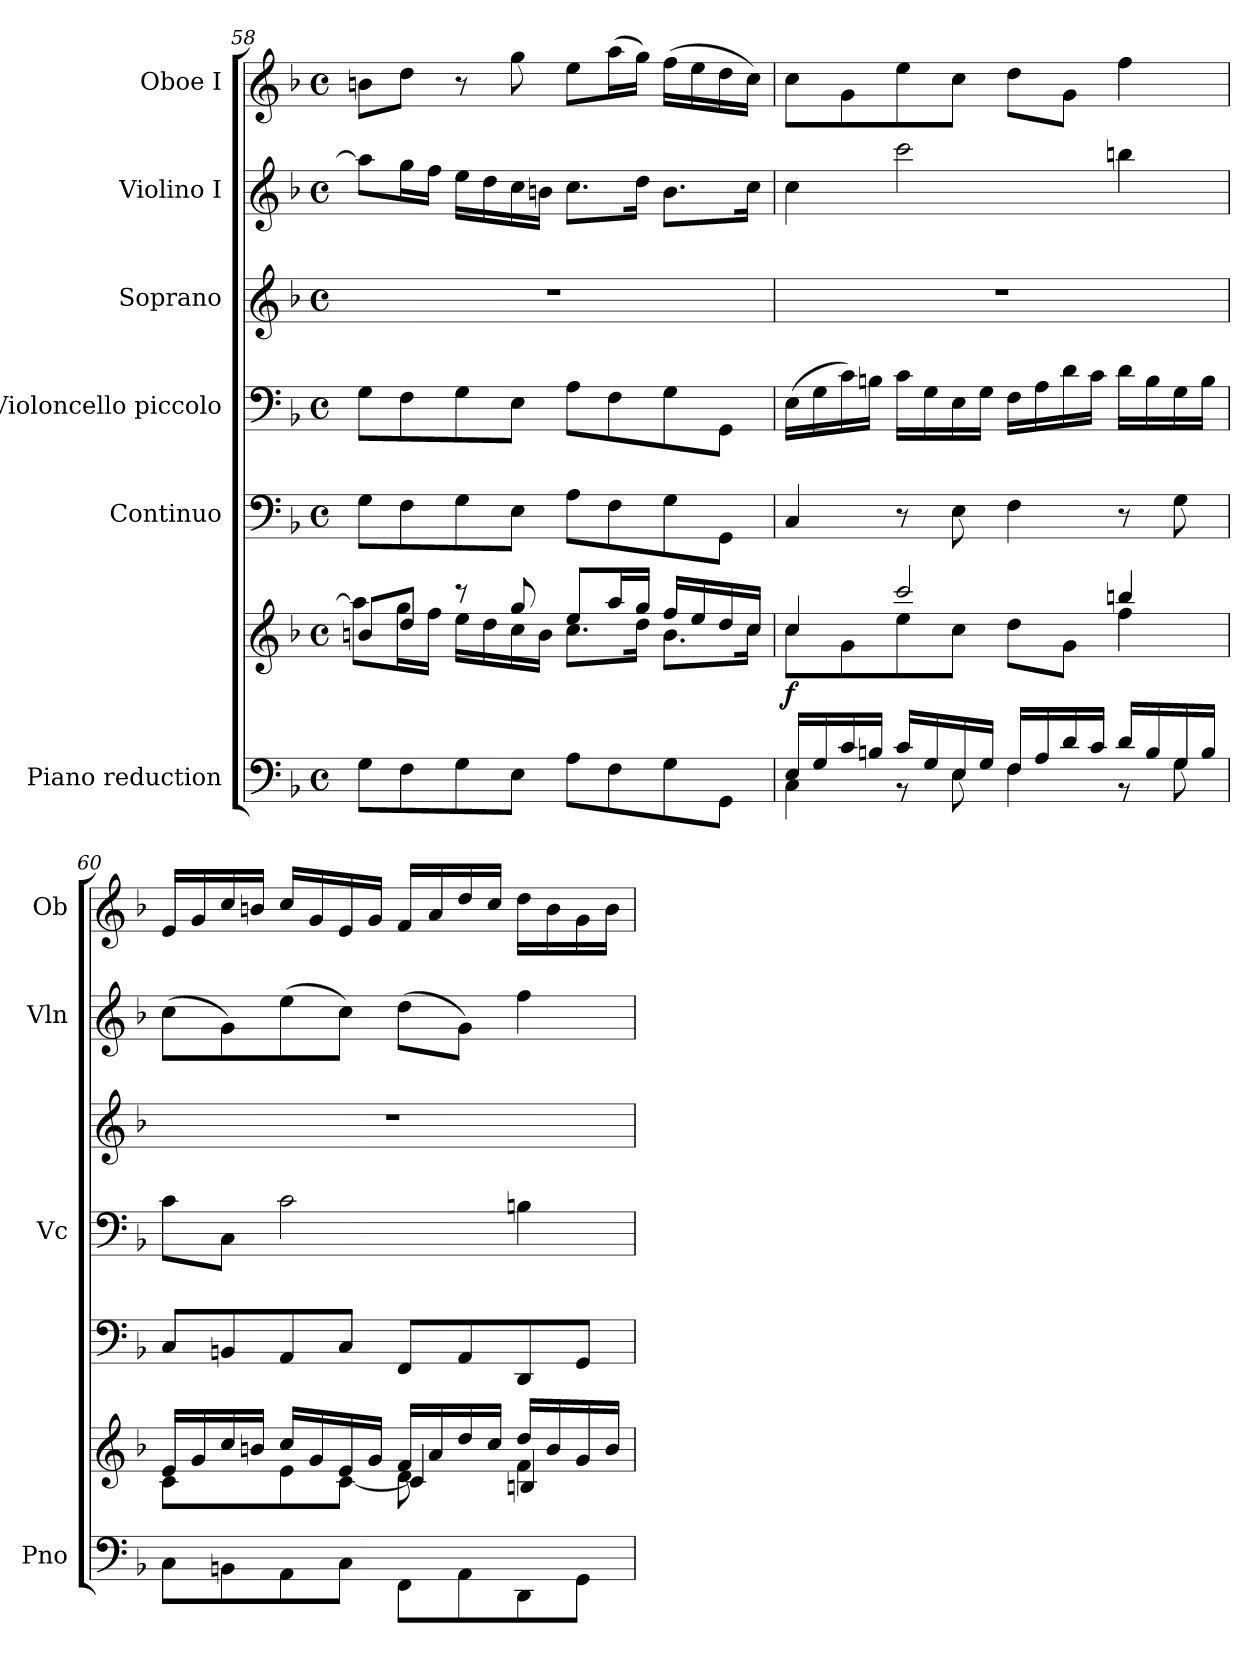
**kern	**kern	**dynam	**kern	**kern	**kern	**kern	**kern
*part6	*part6	*part6	*part5	*part4	*part3	*part2	*part1
*staff7	*staff6	*staff6/7	*staff5	*staff4	*staff3	*staff2	*staff1
*I"Piano reduction	*	*	*I"Continuo	*I"Violoncello piccolo	*I"Soprano	*I"Violino I	*I"Oboe I
*I'Pno	*	*	*	*I'Vc	*	*I'Vln	*I'Ob
*clefF4	*clefG2	*	*clefF4	*clefF4	*clefG2	*clefG2	*clefG2
*k[b-]	*k[b-]	*	*k[b-]	*k[b-]	*k[b-]	*k[b-]	*k[b-]
*M4/4	*M4/4	*	*M4/4	*M4/4	*M4/4	*M4/4	*M4/4
*met(c)	*met(c)	*	*met(c)	*met(c)	*met(c)	*met(c)	*met(c)
=58	=58	=58	=58	=58	=58	=58	=58
*	*^	*	*	*	*	*	*
8G\L	8bn/L	8aa\L]	.	8G\L	8G\L	1r	8aa\L]	8bn\L
8F\	8dd/J	16gg\L	.	8F\	8F\	.	16gg\L	8dd\J
.	.	16ff\JJ	.	.	.	.	16ff\JJ	.
8G\	8r	16ee\LL	.	8G\	8G\	.	16ee\LL	8r
.	.	16dd\	.	.	.	.	16dd\	.
8E\J	8gg/	16cc\	.	8E\J	8E\J	.	16cc\	8gg\
.	.	16b\JJ	.	.	.	.	16bn\JJ	.
8A\L	8ee/L	8.cc\L	.	8A\L	8A\L	.	8.cc\L	8ee\L
8F\	16aa/L	.	.	8F\	8F\	.	.	(16aa\L
.	16gg/JJ	16dd\Jk	.	.	.	.	16dd\Jk	16gg\JJ)
8G\	16ff/LL	8.b\L	.	8G\	8G\	.	8.b\L	(16ff\LL
.	16ee/	.	.	.	.	.	.	16ee\
8GG\J	16dd/	.	.	8GG\J	8GG\J	.	.	16dd\
.	16cc/JJ	16cc\Jk	.	.	.	.	16cc\Jk	16cc\JJ)
!!LO:LB:g=z
=59	=59	=59	=59	=59	=59	=59	=59	=59
*^	*	*	*	*	*	*	*	*
!	!	!	!	!LO:DY:b	!	!	!	!	!
16E/LL	4C\	4cc/	8cc\L	f	4C/	(16E\LL	1r	4cc\	8cc\L
16G/	.	.	.	.	.	16G\	.	.	.
16c/	.	.	8g\	.	.	16c\)	.	.	8g\
16Bn/JJ	.	.	.	.	.	16Bn\JJ	.	.	.
16c/LL	8r	2ccc/	8ee\	.	8r	16c\LL	.	2ccc\	8ee\
16G/	.	.	.	.	.	16G\	.	.	.
16E/	8E\	.	8cc\J	.	8E\	16E\	.	.	8cc\J
16G/JJ	.	.	.	.	.	16G\JJ	.	.	.
16F/LL	4F\	.	8dd\L	.	4F\	16F\LL	.	.	8dd\L
16A/	.	.	.	.	.	16A\	.	.	.
16d/	.	.	8g\J	.	.	16d\	.	.	8g\J
16c/JJ	.	.	.	.	.	16c\JJ	.	.	.
16d/LL	8r	4bbn/	4ff\	.	8r	16d\LL	.	4bbn\	4ff\
16B/	.	.	.	.	.	16B\	.	.	.
16G/	8G\	.	.	.	8G\	16G\	.	.	.
16B/JJ	.	.	.	.	.	16B\JJ	.	.	.
=60	=60	=60	=60	=60	=60	=60	=60	=60	=60
*	*	*	*^	*	*	*	*	*	*
8ryy	8C\L	16e/LL	8c\L	2ryy	.	8C/L	8c\L	1r	(8cc\L	16e/LL
.	.	16g/	.	.	.	.	.	.	.	16g/
8G/	8BBn\	16cc/	8ryy	.	.	8BBn/	8C\J	.	8g\)	16cc/
.	.	16bn/JJ	.	.	.	.	.	.	.	16bn/JJ
4.ryy	8AA\	16cc/LL	8e\	.	.	8AA/	2c\	.	(8ee\	16cc/LL
.	.	16g/	.	.	.	.	.	.	.	16g/
.	8C\J	16e/	[8c\J	.	.	8C/J	.	.	8cc\J)	16e/
.	.	16g/JJ	.	.	.	.	.	.	.	16g/JJ
.	8FF\L	16f/LL	8d\L	4c/]	.	8FF/L	.	.	(8dd\L	16f/LL
.	.	16a/	.	.	.	.	.	.	.	16a/
8G/J	8AA\	16dd/	8ryy	.	.	8AA/	.	.	8g\J)	16dd/
.	.	16cc/JJ	.	.	.	.	.	.	.	16cc/JJ
4ryy	8DD\	16dd/LL	4f\	4Bn:/	.	8DD/	4Bn\	.	4ff\	16dd\LL
.	.	16b/	.	.	.	.	.	.	.	16b\
.	8GG\J	16g/	.	.	.	8GG/J	.	.	.	16g\
.	.	16b/JJ	.	.	.	.	.	.	.	16b\JJ
*v	*v	*	*	*	*	*	*	*	*	*
*	*v	*v	*v	*	*	*	*	*	*
=	=	=	=	=	=	=	=
*-	*-	*-	*-	*-	*-	*-	*-
